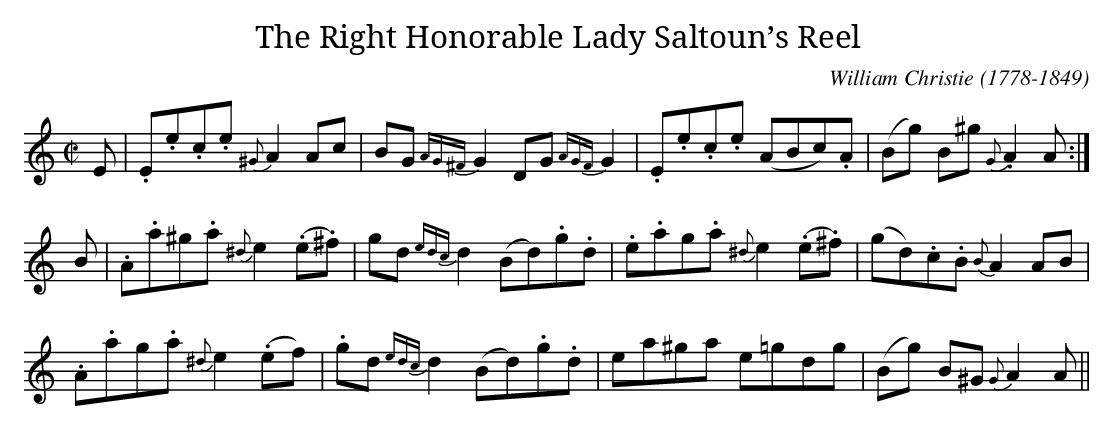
X:1
T:Right Honorable Lady Saltoun’s Reel, The
C:William Christie (1778-1849)
M:C|
L:1/8
K:Amin
E|.E.e.c.e {^G}A2 Ac|BG {AG^F}G2 DG {AGF}G2|.E.e.c.e (ABc).A|(Bg) B^g. {G}A2 A:|
B|.A.a^g.a {^d}e2 (.e.^f)|gd {edc}d2 (Bd).g.d|.e.a^.g.a {^d}e2 (.e.^f)|(gd).c.B {B}A2 AB|
.A.a^.g.a {^d}e2 (.e^.f)|.gd {edc}d2 (Bd).g.d|ea^ga e=gdg|(Bg) B^G {G}A2 A||
